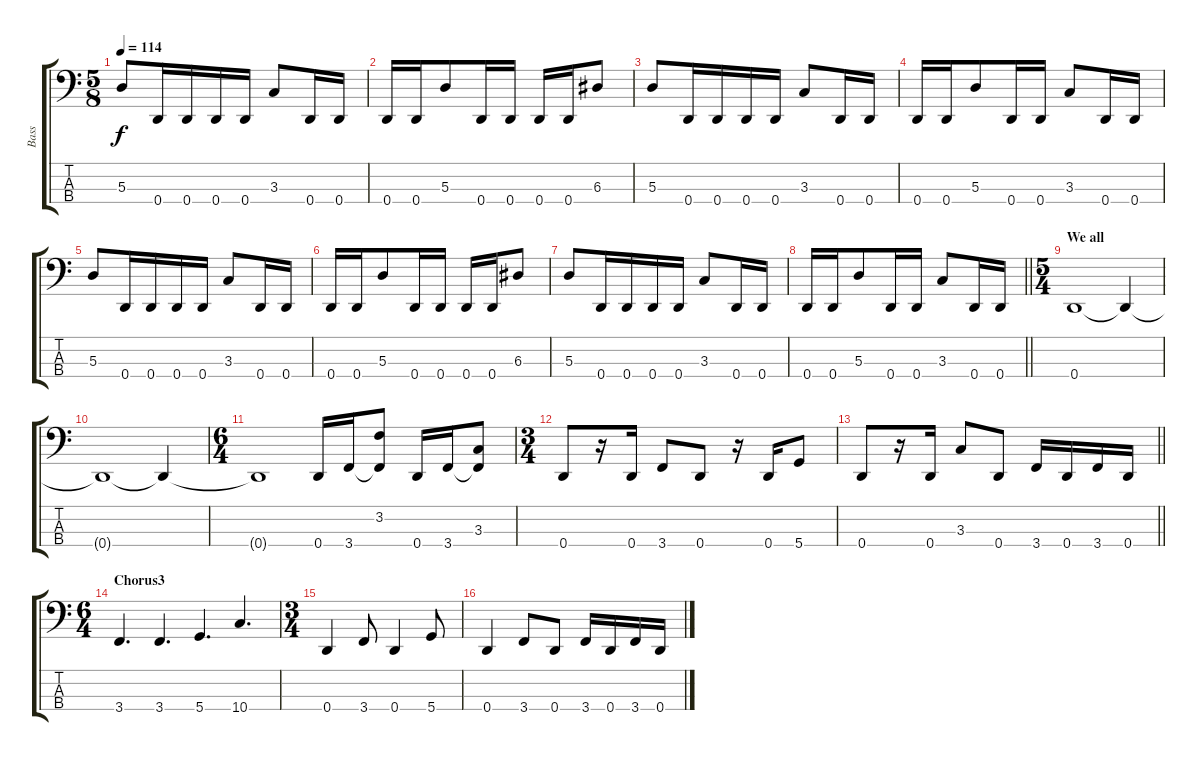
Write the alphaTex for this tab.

\track ("Bass" "Bass") {instrument electricbassfinger}
\staff {score tabs}
\tuning (G2 D2 A1 D1) {hide}
\ts (5 8)
\tempo 114
\clef f4
\ks c
5.3.8{dy f volume 16 instrument electricbassfinger} 0.4.16 0.4.16 0.4.16 0.4.16 3.3.8 0.4.16 0.4.16 |
0.4.16 0.4.16 5.3.8 0.4.16 0.4.16 0.4.16 0.4.16 6.3.8 |
5.3.8{volume 16 instrument electricbassfinger} 0.4.16 0.4.16 0.4.16 0.4.16 3.3.8 0.4.16 0.4.16 |
0.4.16 0.4.16 5.3.8 0.4.16 0.4.16 3.3.8 0.4.16 0.4.16 |
5.3.8{volume 16 instrument electricbassfinger} 0.4.16 0.4.16 0.4.16 0.4.16 3.3.8 0.4.16 0.4.16 |
0.4.16 0.4.16 5.3.8 0.4.16 0.4.16 0.4.16 0.4.16 6.3.8 |
5.3.8{volume 16 instrument electricbassfinger} 0.4.16 0.4.16 0.4.16 0.4.16 3.3.8 0.4.16 0.4.16 |
\barLineRight lightlight
0.4.16 0.4.16 5.3.8 0.4.16 0.4.16 3.3.8 0.4.16 0.4.16 |
\ts (5 4)
\section ("" "We all")
0.4.1 0.4{t}.4 |
0.4{t}.1 0.4{t}.4 |
\ts (6 4)
0.4{t}.1 0.4.16 3.4.16 (3.2 3.4{t}).8 0.4.16 3.4.16 (3.3 3.4{t}).8 |
\ts (3 4)
0.4.8 r.16 0.4.16 3.4.8 0.4.8 r.16 0.4.16 5.4.8 |
\barLineRight lightlight
0.4.8 r.16 0.4.16 3.3.8 0.4.8 3.4.16 0.4.16 3.4.16 0.4.16 |
\ts (6 4)
\section ("" "Chorus3")
3.4.4{d} 3.4.4{d} 5.4.4{d} 10.4.4{d} |
\ts (3 4)
0.4.4 3.4.8 0.4.4 5.4.8 |
0.4.4 3.4.8 0.4.8 3.4.16 0.4.16 3.4.16 0.4.16
